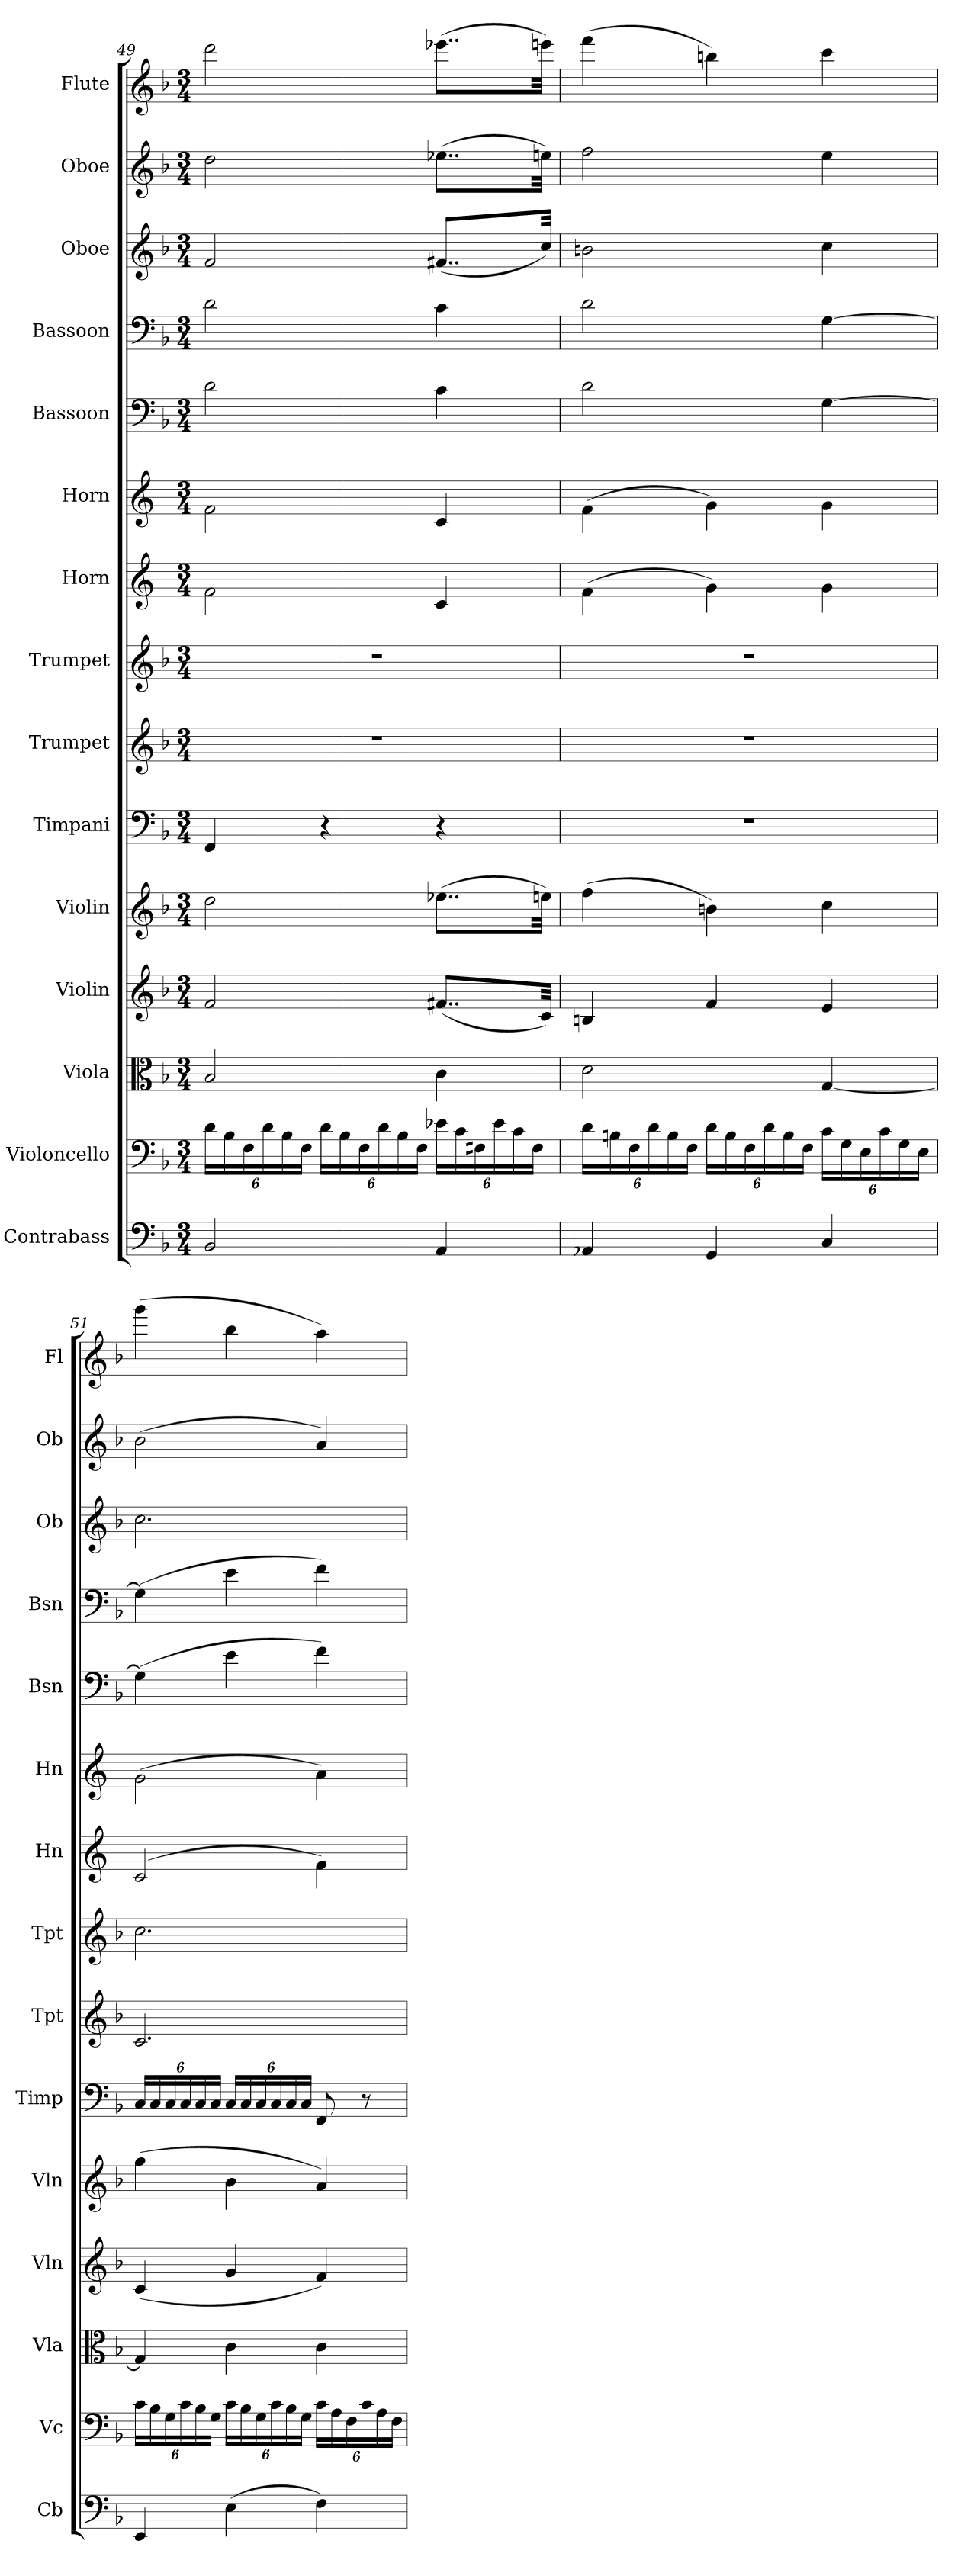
**kern	**kern	**kern	**kern	**kern	**kern	**kern	**kern	**kern	**kern	**kern	**kern	**kern	**kern	**kern
*part15	*part14	*part13	*part12	*part11	*part10	*part9	*part8	*part7	*part6	*part5	*part4	*part3	*part2	*part1
*staff15	*staff14	*staff13	*staff12	*staff11	*staff10	*staff9	*staff8	*staff7	*staff6	*staff5	*staff4	*staff3	*staff2	*staff1
*I"Contrabass	*I"Violoncello	*I"Viola	*I"Violin	*I"Violin	*I"Timpani	*I"Trumpet	*I"Trumpet	*I"Horn	*I"Horn	*I"Bassoon	*I"Bassoon	*I"Oboe	*I"Oboe	*I"Flute
*I'Cb	*I'Vc	*I'Vla	*I'Vln	*I'Vln	*I'Timp	*I'Tpt	*I'Tpt	*I'Hn	*I'Hn	*I'Bsn	*I'Bsn	*I'Ob	*I'Ob	*I'Fl
*clefF4	*clefF4	*clefC3	*clefG2	*clefG2	*clefF4	*clefG2	*clefG2	*clefG2	*clefG2	*clefF4	*clefF4	*clefG2	*clefG2	*clefG2
*k[b-]	*k[b-]	*k[b-]	*k[b-]	*k[b-]	*k[b-]	*k[b-]	*k[b-]	*k[]	*k[]	*k[b-]	*k[b-]	*k[b-]	*k[b-]	*k[b-]
*M3/4	*M3/4	*M3/4	*M3/4	*M3/4	*M3/4	*M3/4	*M3/4	*M3/4	*M3/4	*M3/4	*M3/4	*M3/4	*M3/4	*M3/4
=49	=49	=49	=49	=49	=49	=49	=49	=49	=49	=49	=49	=49	=49	=49
2BB-/	24d\LL	2B-/	2f/	2dd\	4FF/	2.r	2.r	2f\	2f\	2d\	2d\	2f/	2dd\	2ddd\
.	24B-\	.	.	.	.	.	.	.	.	.	.	.	.	.
.	24F\	.	.	.	.	.	.	.	.	.	.	.	.	.
.	24d\	.	.	.	.	.	.	.	.	.	.	.	.	.
.	24B-\	.	.	.	.	.	.	.	.	.	.	.	.	.
.	24F\JJ	.	.	.	.	.	.	.	.	.	.	.	.	.
.	24d\LL	.	.	.	4r	.	.	.	.	.	.	.	.	.
.	24B-\	.	.	.	.	.	.	.	.	.	.	.	.	.
.	24F\	.	.	.	.	.	.	.	.	.	.	.	.	.
.	24d\	.	.	.	.	.	.	.	.	.	.	.	.	.
.	24B-\	.	.	.	.	.	.	.	.	.	.	.	.	.
.	24F\JJ	.	.	.	.	.	.	.	.	.	.	.	.	.
4AA/	24e-X\LL	4c\	(8..f#X/L	(8..ee-X\L	4r	.	.	4c/	4c/	4c\	4c\	(8..f#X/L	(8..ee-X\L	(8..eee-X\L
.	24c\	.	.	.	.	.	.	.	.	.	.	.	.	.
.	24F#X\	.	.	.	.	.	.	.	.	.	.	.	.	.
.	24e-\	.	.	.	.	.	.	.	.	.	.	.	.	.
.	24c\	.	.	.	.	.	.	.	.	.	.	.	.	.
.	24F#\JJ	.	.	.	.	.	.	.	.	.	.	.	.	.
.	.	.	32c/Jkk)	32een\Jkk)	.	.	.	.	.	.	.	32cc/Jkk)	32een\Jkk)	32eeen\Jkk)
=50	=50	=50	=50	=50	=50	=50	=50	=50	=50	=50	=50	=50	=50	=50
4AA-X/	24d\LL	2d\	4Bn/	(4ff\	2.r	2.r	2.r	(4f\	(4f\	2d\	2d\	2bn\	2ff\	(4fff\
.	24Bn\	.	.	.	.	.	.	.	.	.	.	.	.	.
.	24F\	.	.	.	.	.	.	.	.	.	.	.	.	.
.	24d\	.	.	.	.	.	.	.	.	.	.	.	.	.
.	24B\	.	.	.	.	.	.	.	.	.	.	.	.	.
.	24F\JJ	.	.	.	.	.	.	.	.	.	.	.	.	.
4GG/	24d\LL	.	4f/	4bn\)	.	.	.	4g\)	4g\)	.	.	.	.	4bbn\)
.	24B\	.	.	.	.	.	.	.	.	.	.	.	.	.
.	24F\	.	.	.	.	.	.	.	.	.	.	.	.	.
.	24d\	.	.	.	.	.	.	.	.	.	.	.	.	.
.	24B\	.	.	.	.	.	.	.	.	.	.	.	.	.
.	24F\JJ	.	.	.	.	.	.	.	.	.	.	.	.	.
4C/	24c\LL	[4G/	4e/	4cc\	.	.	.	4g\	4g\	[4G\	[4G\	4cc\	4ee\	4ccc\
.	24G\	.	.	.	.	.	.	.	.	.	.	.	.	.
.	24E\	.	.	.	.	.	.	.	.	.	.	.	.	.
.	24c\	.	.	.	.	.	.	.	.	.	.	.	.	.
.	24G\	.	.	.	.	.	.	.	.	.	.	.	.	.
.	24E\JJ	.	.	.	.	.	.	.	.	.	.	.	.	.
=51	=51	=51	=51	=51	=51	=51	=51	=51	=51	=51	=51	=51	=51	=51
4EE/	24c\LL	4G/]	(4c/	(4gg\	24C/LL	2.c/	2.cc\	(2c/	(2g\	(4G\]	(4G\]	2.cc\	(2b-\	(4ggg\
.	24B-\	.	.	.	24C/	.	.	.	.	.	.	.	.	.
.	24G\	.	.	.	24C/	.	.	.	.	.	.	.	.	.
.	24c\	.	.	.	24C/	.	.	.	.	.	.	.	.	.
.	24B-\	.	.	.	24C/	.	.	.	.	.	.	.	.	.
.	24G\JJ	.	.	.	24C/JJ	.	.	.	.	.	.	.	.	.
(4E\	24c\LL	4c\	4g/	4b-\	24C/LL	.	.	.	.	4e\	4e\	.	.	4bb-\
.	24B-\	.	.	.	24C/	.	.	.	.	.	.	.	.	.
.	24G\	.	.	.	24C/	.	.	.	.	.	.	.	.	.
.	24c\	.	.	.	24C/	.	.	.	.	.	.	.	.	.
.	24B-\	.	.	.	24C/	.	.	.	.	.	.	.	.	.
.	24G\JJ	.	.	.	24C/JJ	.	.	.	.	.	.	.	.	.
4F\)	24c\LL	4c\	4f/)	4a/)	8FF/	.	.	4f\)	4a\)	4f\)	4f\)	.	4a/)	4aa\)
.	24A\	.	.	.	.	.	.	.	.	.	.	.	.	.
.	24F\	.	.	.	.	.	.	.	.	.	.	.	.	.
.	24c\	.	.	.	8r	.	.	.	.	.	.	.	.	.
.	24A\	.	.	.	.	.	.	.	.	.	.	.	.	.
.	24F\JJ	.	.	.	.	.	.	.	.	.	.	.	.	.
=	=	=	=	=	=	=	=	=	=	=	=	=	=	=
*-	*-	*-	*-	*-	*-	*-	*-	*-	*-	*-	*-	*-	*-	*-
